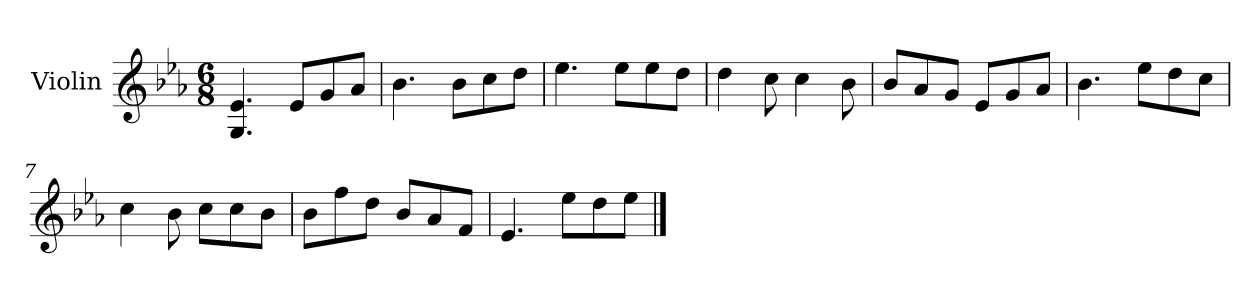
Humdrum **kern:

**kern
*part1
*staff1
*I"Violin
*I'Vln.
*clefG2
*k[b-e-a-]
*M6/8
=1
4.G/ 4.e-/
8e-/L
8g/
8a-/J
=2
4.b-\
8b-\L
8cc\
8dd\J
=3
4.ee-\
8ee-\L
8ee-\
8dd\J
=4
4dd\
8cc\
4cc\
8b-\
=5
8b-/L
8a-/
8g/J
8e-/L
8g/
8a-/J
=6
4.b-\
8ee-\L
8dd\
8cc\J
!!LO:LB:g=z
=7
4cc\
8b-\
8cc\L
8cc\
8b-\J
=8
8b-\L
8ff\
8dd\J
8b-/L
8a-/
8f/J
=9
4.e-/
8ee-\L
8dd\
8ee-\J
==
*-
